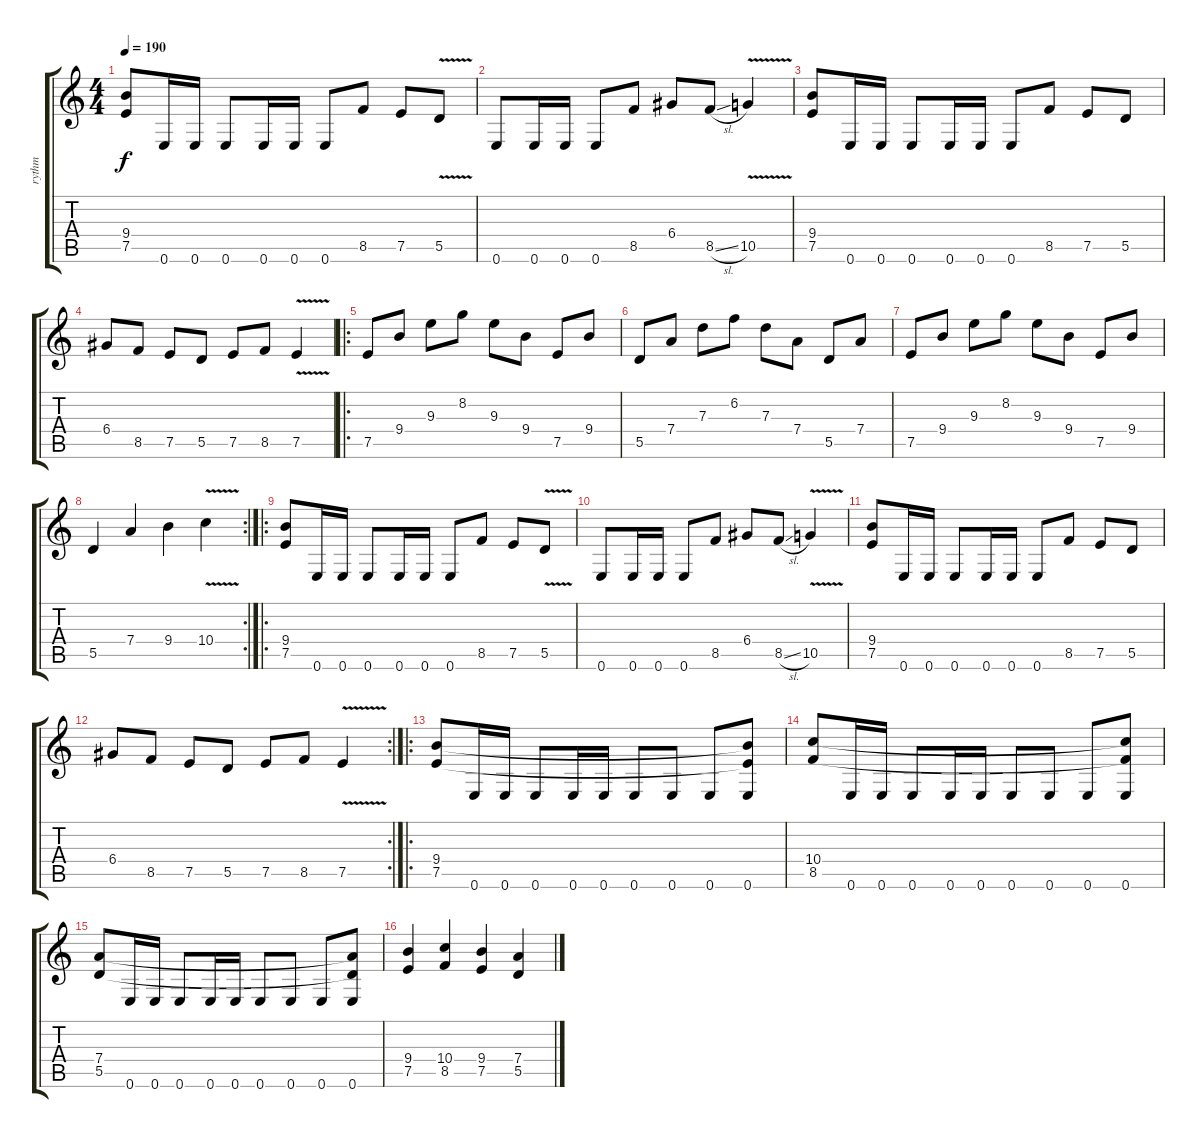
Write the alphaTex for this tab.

\track ("rythm" "rythm") {instrument overdrivenguitar}
\staff {score tabs}
\tuning (E4 B3 G3 D3 A2 E2) {hide}
\ts (4 4)
\tempo 190
\clef g2
\ks c
(9.4 7.5).8{dy f} 0.6.16 0.6.16 0.6.8 0.6.16 0.6.16 0.6.8 8.5.8 7.5.8 5.5{v}.8 |
0.6.8 0.6.16 0.6.16 0.6.8 8.5.8 6.4.8 8.5{sl}.8 10.5{v}.4 |
(9.4 7.5).8 0.6.16 0.6.16 0.6.8 0.6.16 0.6.16 0.6.8 8.5.8 7.5.8 5.5.8 |
6.4.8 8.5.8 7.5.8 5.5.8 7.5.8 8.5.8 7.5{v}.4 |
\ro
7.5.8 9.4.8 9.3.8 8.2.8 9.3.8 9.4.8 7.5.8 9.4.8 |
5.5.8 7.4.8 7.3.8 6.2.8 7.3.8 7.4.8 5.5.8 7.4.8 |
7.5.8 9.4.8 9.3.8 8.2.8 9.3.8 9.4.8 7.5.8 9.4.8 |
\rc 2
5.5.4 7.4.4 9.4.4 10.4{v}.4 |
\ro
(9.4 7.5).8 0.6.16 0.6.16 0.6.8 0.6.16 0.6.16 0.6.8 8.5.8 7.5.8 5.5{v}.8 |
0.6.8 0.6.16 0.6.16 0.6.8 8.5.8 6.4.8 8.5{sl}.8 10.5{v}.4 |
(9.4 7.5).8 0.6.16 0.6.16 0.6.8 0.6.16 0.6.16 0.6.8 8.5.8 7.5.8 5.5.8 |
\rc 2
6.4.8 8.5.8 7.5.8 5.5.8 7.5.8 8.5.8 7.5{v}.4 |
\ro
(9.4 7.5).8 0.6.16 0.6.16 0.6.8 0.6.16 0.6.16 0.6.8 0.6.8 0.6.8 (9.4{t} 7.5{t} 0.6).8 |
(10.4 8.5).8 0.6.16 0.6.16 0.6.8 0.6.16 0.6.16 0.6.8 0.6.8 0.6.8 (10.4{t} 8.5{t} 0.6).8 |
(7.4 5.5).8 0.6.16 0.6.16 0.6.8 0.6.16 0.6.16 0.6.8 0.6.8 0.6.8 (7.4{t} 5.5{t} 0.6).8 |
(9.4 7.5).4 (10.4 8.5).4 (9.4 7.5).4 (7.4 5.5).4
